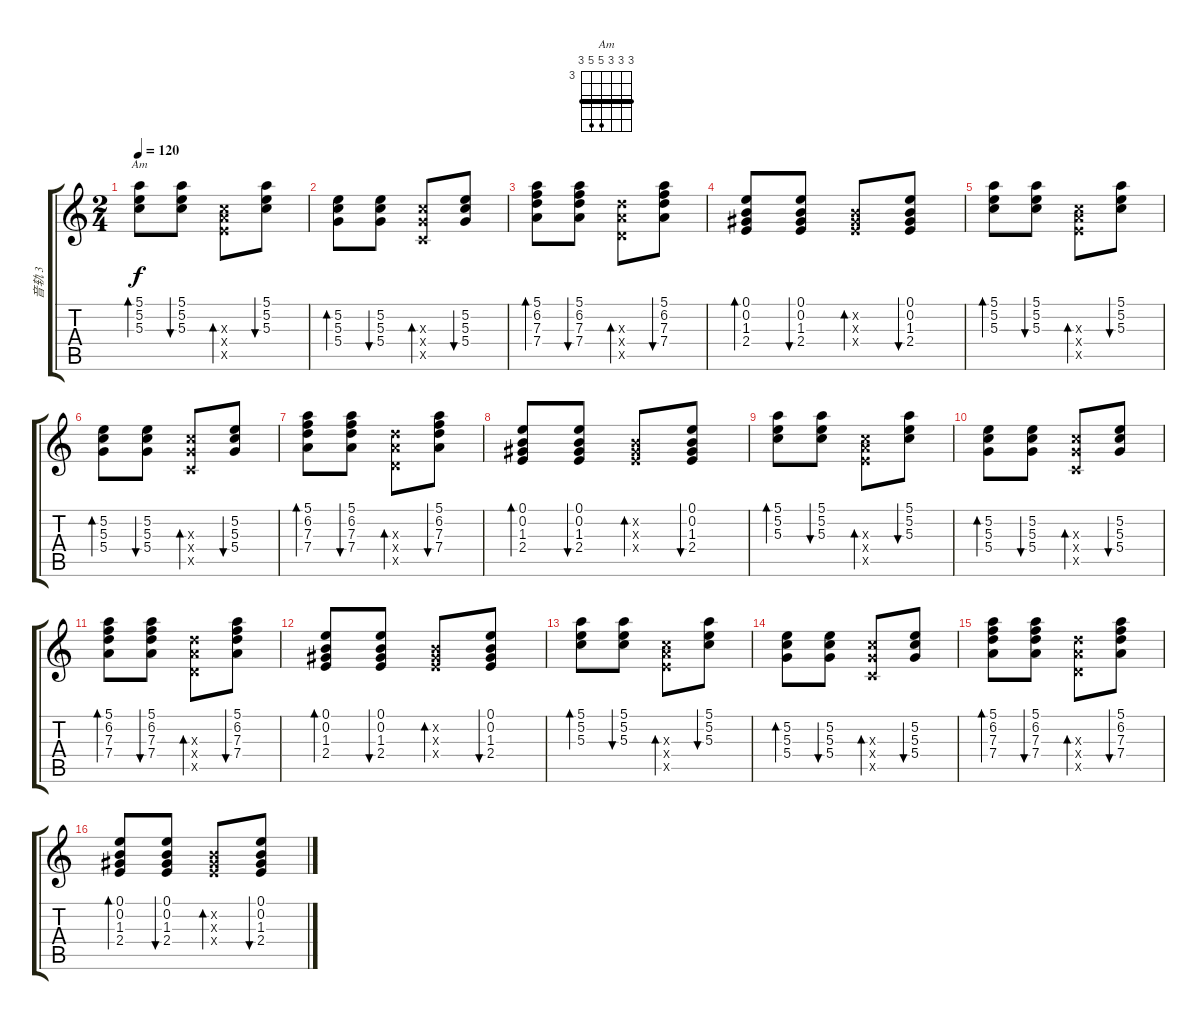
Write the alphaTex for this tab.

\track ("音轨 3" "音轨 3") {instrument electricguitarmuted}
\staff {score tabs}
\tuning (E4 B3 G3 D3 A2 E2) {hide}
\chord ("Am" 5 5 5 7 7 5) {firstfret 3 barre 5}
\ts (2 4)
\tempo 120
\clef g2
\ks aminor
(5.1 5.2 5.3).8{bd 120 ch "Am" dy f} (5.1 5.2 5.3).8{bu 120} (5.3{x} 7.4{x} 7.5{x}).8{bd 120} (5.1 5.2 5.3).8{bu 120} |
(5.2 5.3 5.4).8{bd 120} (5.2 5.3 5.4).8{bu 120} (5.3{x} 5.4{x} 3.5{x}).8{bd 120} (5.2 5.3 5.4).8{bu 120} |
(5.1 6.2 7.3 7.4).8{bd 120} (5.1 6.2 7.3 7.4).8{bu 120} (7.3{x} 7.4{x} 5.5{x}).8{bd 120} (5.1 6.2 7.3 7.4).8{bu 120} |
(0.1 0.2 1.3 2.4).8{bd 120} (0.1 0.2 1.3 2.4).8{bu 120} (0.2{x} 1.3{x} 2.4{x}).8{bd 120} (0.1 0.2 1.3 2.4).8{bu 120} |
(5.1 5.2 5.3).8{bd 120} (5.1 5.2 5.3).8{bu 120} (5.3{x} 7.4{x} 7.5{x}).8{bd 120} (5.1 5.2 5.3).8{bu 120} |
(5.2 5.3 5.4).8{bd 120} (5.2 5.3 5.4).8{bu 120} (5.3{x} 5.4{x} 3.5{x}).8{bd 120} (5.2 5.3 5.4).8{bu 120} |
(5.1 6.2 7.3 7.4).8{bd 120} (5.1 6.2 7.3 7.4).8{bu 120} (7.3{x} 7.4{x} 5.5{x}).8{bd 120} (5.1 6.2 7.3 7.4).8{bu 120} |
(0.1 0.2 1.3 2.4).8{bd 120} (0.1 0.2 1.3 2.4).8{bu 120} (0.2{x} 1.3{x} 2.4{x}).8{bd 120} (0.1 0.2 1.3 2.4).8{bu 120} |
(5.1 5.2 5.3).8{bd 120} (5.1 5.2 5.3).8{bu 120} (5.3{x} 7.4{x} 7.5{x}).8{bd 120} (5.1 5.2 5.3).8{bu 120} |
(5.2 5.3 5.4).8{bd 120} (5.2 5.3 5.4).8{bu 120} (5.3{x} 5.4{x} 3.5{x}).8{bd 120} (5.2 5.3 5.4).8{bu 120} |
(5.1 6.2 7.3 7.4).8{bd 120} (5.1 6.2 7.3 7.4).8{bu 120} (7.3{x} 7.4{x} 5.5{x}).8{bd 120} (5.1 6.2 7.3 7.4).8{bu 120} |
(0.1 0.2 1.3 2.4).8{bd 120} (0.1 0.2 1.3 2.4).8{bu 120} (0.2{x} 1.3{x} 2.4{x}).8{bd 120} (0.1 0.2 1.3 2.4).8{bu 120} |
(5.1 5.2 5.3).8{bd 120} (5.1 5.2 5.3).8{bu 120} (5.3{x} 7.4{x} 7.5{x}).8{bd 120} (5.1 5.2 5.3).8{bu 120} |
(5.2 5.3 5.4).8{bd 120} (5.2 5.3 5.4).8{bu 120} (5.3{x} 5.4{x} 3.5{x}).8{bd 120} (5.2 5.3 5.4).8{bu 120} |
(5.1 6.2 7.3 7.4).8{bd 120} (5.1 6.2 7.3 7.4).8{bu 120} (7.3{x} 7.4{x} 5.5{x}).8{bd 120} (5.1 6.2 7.3 7.4).8{bu 120} |
(0.1 0.2 1.3 2.4).8{bd 120} (0.1 0.2 1.3 2.4).8{bu 120} (0.2{x} 1.3{x} 2.4{x}).8{bd 120} (0.1 0.2 1.3 2.4).8{bu 120}
